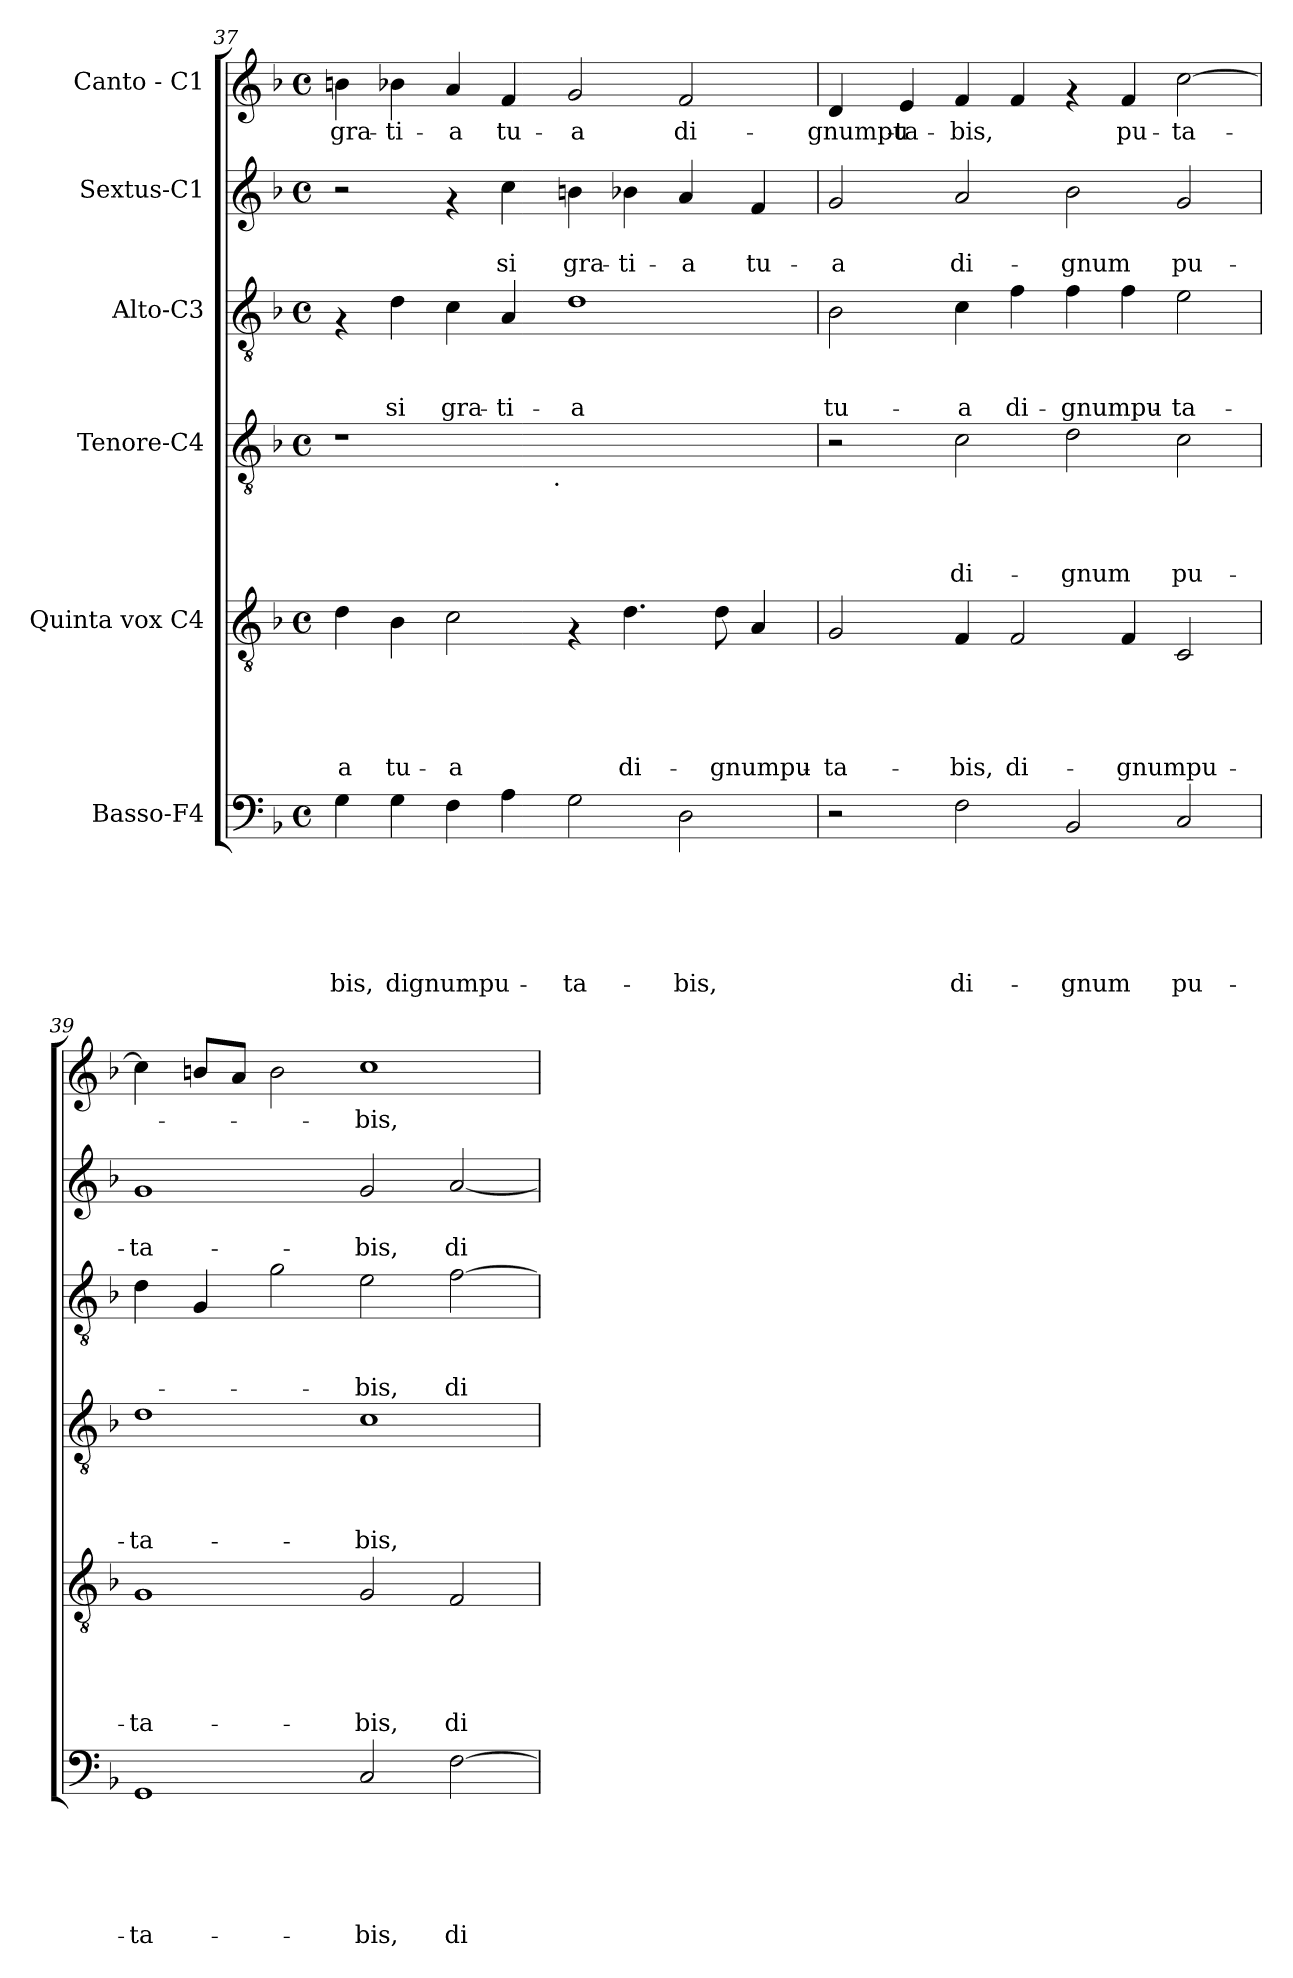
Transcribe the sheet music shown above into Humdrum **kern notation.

**kern	**text	**text	**text	**text	**text	**text	**kern	**text	**text	**text	**text	**text	**kern	**text	**text	**text	**text	**kern	**text	**text	**text	**kern	**text	**text	**kern	**text
*part6	*part6	*part6	*part6	*part6	*part6	*part6	*part5	*part5	*part5	*part5	*part5	*part5	*part4	*part4	*part4	*part4	*part4	*part3	*part3	*part3	*part3	*part2	*part2	*part2	*part1	*part1
*staff6	*staff6	*staff6	*staff6	*staff6	*staff6	*staff6	*staff5	*staff5	*staff5	*staff5	*staff5	*staff5	*staff4	*staff4	*staff4	*staff4	*staff4	*staff3	*staff3	*staff3	*staff3	*staff2	*staff2	*staff2	*staff1	*staff1
*I"Basso-F4	*	*	*	*	*	*	*I"Quinta vox C4	*	*	*	*	*	*I"Tenore-C4	*	*	*	*	*I"Alto-C3	*	*	*	*I"Sextus-C1	*	*	*I"Canto - C1	*
*clefF4	*	*	*	*	*	*	*clefGv2	*	*	*	*	*	*clefGv2	*	*	*	*	*clefGv2	*	*	*	*clefG2	*	*	*clefG2	*
*k[b-]	*	*	*	*	*	*	*k[b-]	*	*	*	*	*	*k[b-]	*	*	*	*	*k[b-]	*	*	*	*k[b-]	*	*	*k[b-]	*
*F:	*	*	*	*	*	*	*F:	*	*	*	*	*	*F:	*	*	*	*	*F:	*	*	*	*F:	*	*	*F:	*
*M4/4	*	*	*	*	*	*	*M4/4	*	*	*	*	*	*M4/4	*	*	*	*	*M4/4	*	*	*	*M4/4	*	*	*M4/4	*
*met(c)	*	*	*	*	*	*	*met(c)	*	*	*	*	*	*met(c)	*	*	*	*	*met(c)	*	*	*	*met(c)	*	*	*met(c)	*
=37	=37	=37	=37	=37	=37	=37	=37	=37	=37	=37	=37	=37	=37	=37	=37	=37	=37	=37	=37	=37	=37	=37	=37	=37	=37	=37
!	!	!	!	!	!	!LO:LY:b	!	!	!	!	!	!LO:LY:b	!	!	!	!	!	!	!	!	!	!	!	!	!	!LO:LY:b
*	*	*	*	*	*	*	*	*	*	*	*	*	*^	*	*	*	*	*	*	*	*	*	*	*	*	*
4G\	.	.	.	.	.	-bis,	4d\	.	.	.	.	-a	1r	2ryy	.	.	.	.	4rF	.	.	.	2r	.	.	4bn\	gra-
!	!	!	!	!	!	!LO:LY:b	!	!	!	!	!	!LO:LY:b	!	!	!	!	!	!	!	!	!	!LO:LY:b	!	!	!	!	!LO:LY:b
4G\	.	.	.	.	.	dignumpu-	4B-\	.	.	.	.	tu-	.	.	.	.	.	.	4d\	.	.	-si	.	.	.	4b-X\	-ti-
!	!	!	!	!	!	!	!	!	!	!	!	!LO:LY:b	!	!	!	!	!	!	!	!	!	!LO:LY:b	!	!	!	!	!LO:LY:b
4F\	.	.	.	.	.	.	2c\	.	.	.	.	-a	.	4...ryy	.	.	.	.	4c\	.	.	gra-	4rf	.	.	4a/	-a
!	!	!	!	!	!	!	!	!	!	!	!	!	!	!	!	!	!	!	!	!	!	!LO:LY:b	!	!	!LO:LY:b	!	!LO:LY:b
4A\	.	.	.	.	.	.	.	.	.	.	.	.	.	.	.	.	.	.	4A/	.	.	-ti-	4cc\	.	si	4f/	tu-
!	!	!	!	!	!	!	!	!	!	!	!	!	!	!LO:TX:b:t=.	!	!	!	!	!	!	!	!	!	!	!	!	!
.	.	.	.	.	.	.	.	.	.	.	.	.	.	1ryy	.	.	.	.	.	.	.	.	.	.	.	.	.
!	!	!	!	!	!	!LO:LY:b	!	!	!	!	!	!	!	!	!	!	!	!	!	!	!	!LO:LY:b	!	!	!LO:LY:b	!	!LO:LY:b
2G\	.	.	.	.	.	-ta-	4rF	.	.	.	.	.	1ryy	.	.	.	.	.	1d	.	.	-a	4bn\	.	gra-	2g/	-a
!	!	!	!	!	!	!	!	!	!	!	!	!LO:LY:b	!	!	!	!	!	!	!	!	!	!	!	!	!LO:LY:b	!	!
.	.	.	.	.	.	.	4.d\	.	.	.	.	di-	.	.	.	.	.	.	.	.	.	.	4b-X\	.	-ti-	.	.
!	!	!	!	!	!	!LO:LY:b	!	!	!	!	!	!	!	!	!	!	!	!	!	!	!	!	!	!	!LO:LY:b	!	!LO:LY:b
2D\	.	.	.	.	.	-bis,	.	.	.	.	.	.	.	.	.	.	.	.	.	.	.	.	4a/	.	-a	2f/	di-
!	!	!	!	!	!	!	!	!	!	!	!	!LO:LY:b	!	!	!	!	!	!	!	!	!	!	!	!	!	!	!
.	.	.	.	.	.	.	8d\	.	.	.	.	-gnumpu-	.	.	.	.	.	.	.	.	.	.	.	.	.	.	.
!	!	!	!	!	!	!	!	!	!	!	!	!	!	!	!	!	!	!	!	!	!	!	!	!	!LO:LY:b	!	!
.	.	.	.	.	.	.	4A/	.	.	.	.	.	.	.	.	.	.	.	.	.	.	.	4f/	.	tu-	.	.
.	.	.	.	.	.	.	.	.	.	.	.	.	.	32ryy	.	.	.	.	.	.	.	.	.	.	.	.	.
=38	=38	=38	=38	=38	=38	=38	=38	=38	=38	=38	=38	=38	=38	=38	=38	=38	=38	=38	=38	=38	=38	=38	=38	=38	=38	=38	=38
!	!	!	!	!	!	!	!	!	!	!	!	!LO:LY:b	!	!	!	!	!	!	!	!	!	!LO:LY:b	!	!	!LO:LY:b	!	!LO:LY:b
*	*	*	*	*	*	*	*	*	*	*	*	*	*v	*v	*	*	*	*	*	*	*	*	*	*	*	*	*
2r	.	.	.	.	.	.	2G/	.	.	.	.	-ta-	2r	.	.	.	.	2B-\	.	.	tu-	2g/	.	-a	4d/	-gnumpu-
!	!	!	!	!	!	!	!	!	!	!	!	!	!	!	!	!	!	!	!	!	!	!	!	!	!	!LO:LY:b
.	.	.	.	.	.	.	.	.	.	.	.	.	.	.	.	.	.	.	.	.	.	.	.	.	4e/	-ta-
!	!	!	!	!	!	!LO:LY:b	!	!	!	!	!	!LO:LY:b	!	!	!	!	!LO:LY:b	!	!	!	!LO:LY:b	!	!	!LO:LY:b	!	!LO:LY:b
2F\	.	.	.	.	.	di-	4F/	.	.	.	.	-bis,	2c\	.	.	.	-di-	4c\	.	.	-a	2a/	.	di-	4f/	-bis,
!	!	!	!	!	!	!	!	!	!	!	!	!LO:LY:b	!	!	!	!	!	!	!	!	!LO:LY:b	!	!	!	!	!
.	.	.	.	.	.	.	2F/	.	.	.	.	di-	.	.	.	.	.	4f\	.	.	di-	.	.	.	4f/	.
!	!	!	!	!	!	!LO:LY:b	!	!	!	!	!	!	!	!	!	!	!LO:LY:b	!	!	!	!LO:LY:b	!	!	!LO:LY:b	!	!
2BB-/	.	.	.	.	.	-gnum	.	.	.	.	.	.	2d\	.	.	.	-gnum	4f\	.	.	-gnumpu-	2b-\	.	-gnum	4rf	.
!	!	!	!	!	!	!	!	!	!	!	!	!LO:LY:b	!	!	!	!	!	!	!	!	!	!	!	!	!	!LO:LY:b
.	.	.	.	.	.	.	4F/	.	.	.	.	-gnumpu-	.	.	.	.	.	4f\	.	.	.	.	.	.	4f/	pu-
!	!	!	!	!	!	!LO:LY:b	!	!	!	!	!	!	!	!	!	!	!LO:LY:b	!	!	!	!LO:LY:b	!	!	!LO:LY:b	!	!LO:LY:b
2C/	.	.	.	.	.	pu-	2C/	.	.	.	.	.	2c\	.	.	.	pu-	2e\	.	.	-ta-	2g/	.	pu-	[>2cc\	-ta-
=39	=39	=39	=39	=39	=39	=39	=39	=39	=39	=39	=39	=39	=39	=39	=39	=39	=39	=39	=39	=39	=39	=39	=39	=39	=39	=39
!	!	!	!	!	!	!LO:LY:b	!	!	!	!	!	!LO:LY:b	!	!	!	!	!LO:LY:b	!	!	!	!	!	!	!LO:LY:b	!	!
1GG	.	.	.	.	.	-ta-	1G	.	.	.	.	-ta-	1d	.	.	.	-ta-	4d\	.	.	.	1g	.	-ta-	4cc\]	.
.	.	.	.	.	.	.	.	.	.	.	.	.	.	.	.	.	.	4G/	.	.	.	.	.	.	8bn/L	.
.	.	.	.	.	.	.	.	.	.	.	.	.	.	.	.	.	.	.	.	.	.	.	.	.	8a/J	.
.	.	.	.	.	.	.	.	.	.	.	.	.	.	.	.	.	.	2g\	.	.	.	.	.	.	2b\	.
!	!	!	!	!	!	!LO:LY:b	!	!	!	!	!	!LO:LY:b	!	!	!	!	!LO:LY:b	!	!	!	!LO:LY:b	!	!	!LO:LY:b	!	!LO:LY:b
2C/	.	.	.	.	.	-bis,	2G/	.	.	.	.	-bis,	1c	.	.	.	-bis,	2e\	.	.	-bis,	2g/	.	-bis,	1cc	-bis,
!	!	!	!	!	!	!LO:LY:b	!	!	!	!	!	!LO:LY:b	!	!	!	!	!	!	!	!	!LO:LY:b	!	!	!LO:LY:b	!	!
[>2F\	.	.	.	.	.	di-	2F/	.	.	.	.	di-	.	.	.	.	.	[>2f\	.	.	di-	[>2a/	.	di-	.	.
=	=	=	=	=	=	=	=	=	=	=	=	=	=	=	=	=	=	=	=	=	=	=	=	=	=	=
*-	*-	*-	*-	*-	*-	*-	*-	*-	*-	*-	*-	*-	*-	*-	*-	*-	*-	*-	*-	*-	*-	*-	*-	*-	*-	*-
